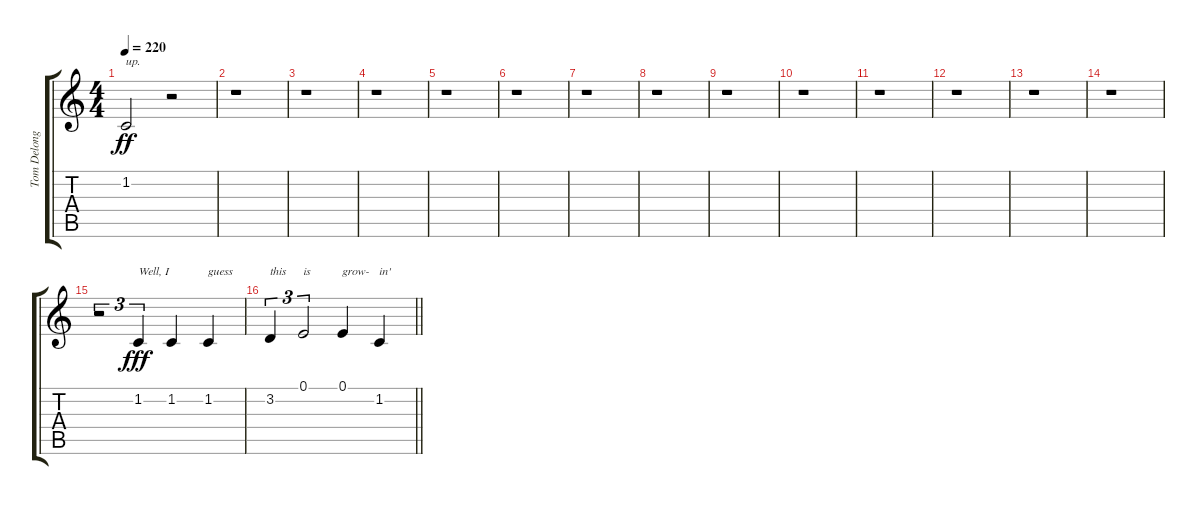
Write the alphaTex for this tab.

\track ("Tom Delonge (Vocals)" "Tom Delong") {instrument tenorsax}
\staff {score tabs}
\tuning (E4 B3 G3 D3 A2 E2) {hide}
\ts (4 4)
\tempo 220
\clef g2
\ks c
1.2.2{txt "up." dy ff volume 14} r.2 |
r.1 |
r.1 |
r.1 |
r.1 |
r.1 |
r.1 |
r.1 |
r.1 |
r.1 |
r.1 |
r.1 |
r.1 |
r.1 |
r.2{tu (3 2) volume 16} 1.2.4{tu (3 2) txt "Well, I" dy fff} 1.2.4 1.2.4{txt "guess"} |
\barLineRight lightlight
3.2.4{tu (3 2) txt "this"} 0.1.2{tu (3 2) txt "is"} 0.1.4{txt "grow-"} 1.2.4{txt "in'"}
